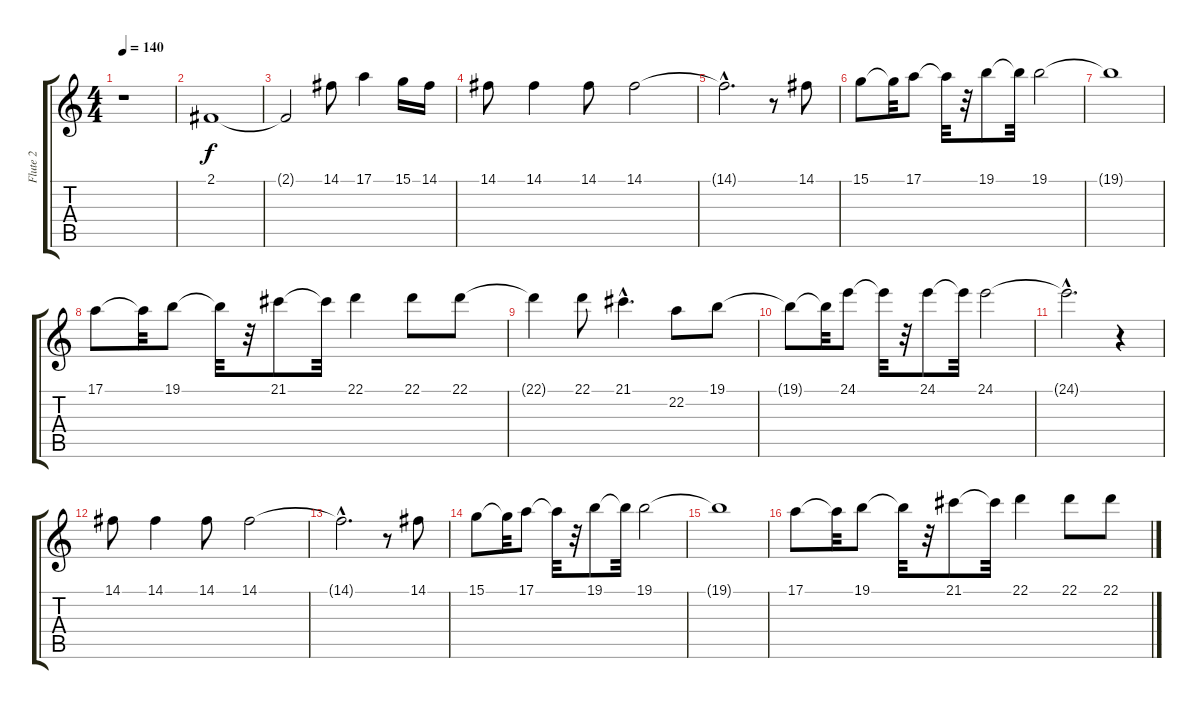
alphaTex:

\track ("Flute 2" "Flute 2") {instrument flute}
\staff {score tabs}
\tuning (E4 B3 G3 D3 A2 E2) {hide}
\ts (4 4)
\tempo 140
\clef g2
\ks c
r.1{dy f} |
2.1.1{volume 12} |
2.1{t}.2 14.1.8 17.1.4 15.1.16 14.1.16 |
14.1.8 14.1.4 14.1.8 14.1.2 |
14.1{hac t}.2{d} r.8 14.1.8 |
15.1.8 15.1{t}.32 17.1.8 17.1{t}.32 r.32 19.1.8 19.1{t}.32 19.1.2 |
19.1{t}.1 |
17.1.8 17.1{t}.32 19.1.8 19.1{t}.32 r.32 21.1.8 21.1{t}.32 22.1.4 22.1.8 22.1.8 |
22.1{t}.4 22.1.8 21.1{hac}.4{d} 22.2.8 19.1.8 |
19.1{t}.8 19.1{t}.32 24.1.8 24.1{t}.32 r.32 24.1.8 24.1{t}.32 24.1.2 |
24.1{hac t}.2{d} r.4 |
14.1.8 14.1.4 14.1.8 14.1.2 |
14.1{hac t}.2{d} r.8 14.1.8 |
15.1.8 15.1{t}.32 17.1.8 17.1{t}.32 r.32 19.1.8 19.1{t}.32 19.1.2 |
19.1{t}.1 |
17.1.8 17.1{t}.32 19.1.8 19.1{t}.32 r.32 21.1.8 21.1{t}.32 22.1.4 22.1.8 22.1.8
